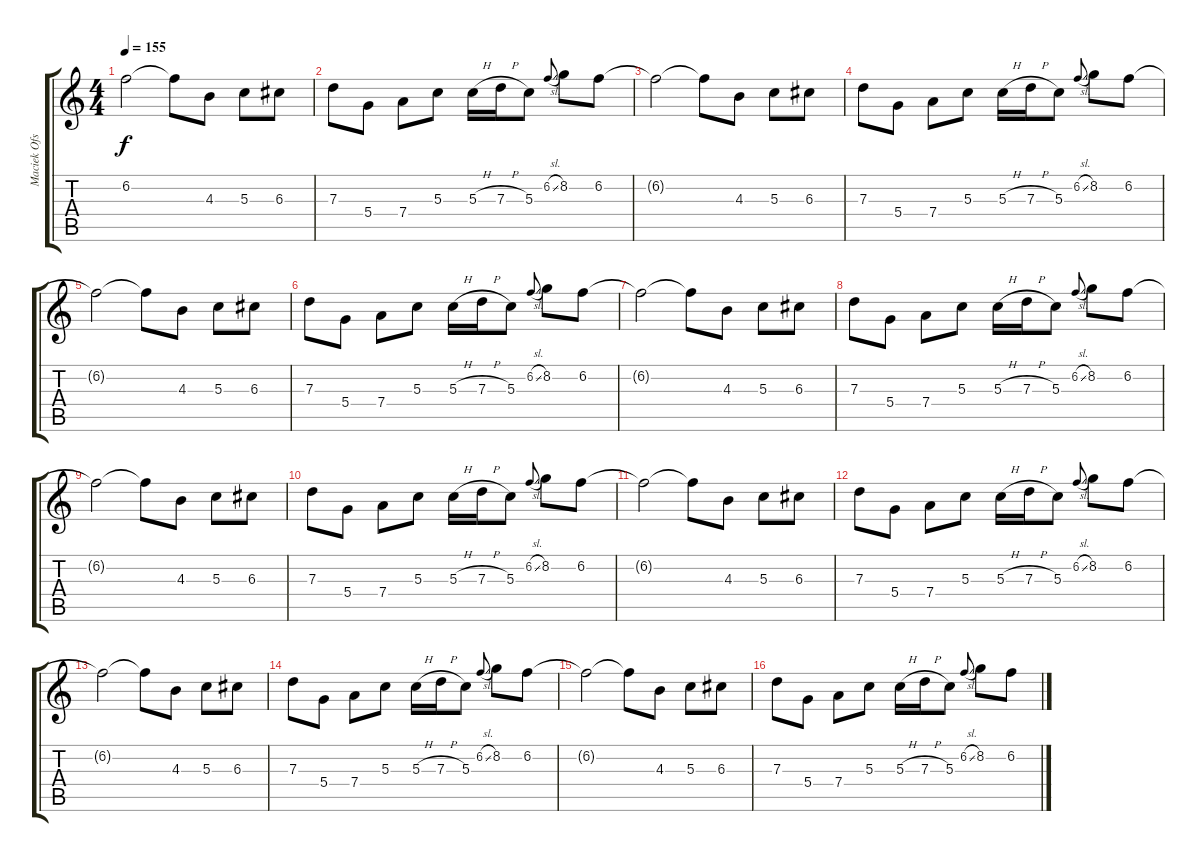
\track ("Maciek Ofstad" "Maciek Ofs") {instrument distortionguitar}
\staff {score tabs}
\tuning (E4 B3 G3 D3 A2 D2) {hide}
\ts (4 4)
\tempo 155
\clef g2
\ks c
6.2{t}.2{dy f} 6.2{t}.8 4.3.8 5.3.8 6.3.8 |
7.3.8 5.4.8 7.4.8 5.3.8 5.3{h}.16 7.3{h}.16 5.3.8 6.2{sl}.8{gr onbeat} 8.2.8 6.2.8 |
6.2{t}.2 6.2{t}.8 4.3.8 5.3.8 6.3.8 |
7.3.8 5.4.8 7.4.8 5.3.8 5.3{h}.16 7.3{h}.16 5.3.8 6.2{sl}.8{gr onbeat} 8.2.8 6.2.8 |
6.2{t}.2 6.2{t}.8 4.3.8 5.3.8 6.3.8 |
7.3.8 5.4.8 7.4.8 5.3.8 5.3{h}.16 7.3{h}.16 5.3.8 6.2{sl}.8{gr onbeat} 8.2.8 6.2.8 |
6.2{t}.2 6.2{t}.8 4.3.8 5.3.8 6.3.8 |
7.3.8 5.4.8 7.4.8 5.3.8 5.3{h}.16 7.3{h}.16 5.3.8 6.2{sl}.8{gr onbeat} 8.2.8 6.2.8 |
6.2{t}.2 6.2{t}.8 4.3.8 5.3.8 6.3.8 |
7.3.8 5.4.8 7.4.8 5.3.8 5.3{h}.16 7.3{h}.16 5.3.8 6.2{sl}.8{gr onbeat} 8.2.8 6.2.8 |
6.2{t}.2 6.2{t}.8 4.3.8 5.3.8 6.3.8 |
7.3.8 5.4.8 7.4.8 5.3.8 5.3{h}.16 7.3{h}.16 5.3.8 6.2{sl}.8{gr onbeat} 8.2.8 6.2.8 |
6.2{t}.2 6.2{t}.8 4.3.8 5.3.8 6.3.8 |
7.3.8 5.4.8 7.4.8 5.3.8 5.3{h}.16 7.3{h}.16 5.3.8 6.2{sl}.8{gr onbeat} 8.2.8 6.2.8 |
6.2{t}.2 6.2{t}.8 4.3.8 5.3.8 6.3.8 |
7.3.8 5.4.8 7.4.8 5.3.8 5.3{h}.16 7.3{h}.16 5.3.8 6.2{sl}.8{gr onbeat} 8.2.8 6.2.8
